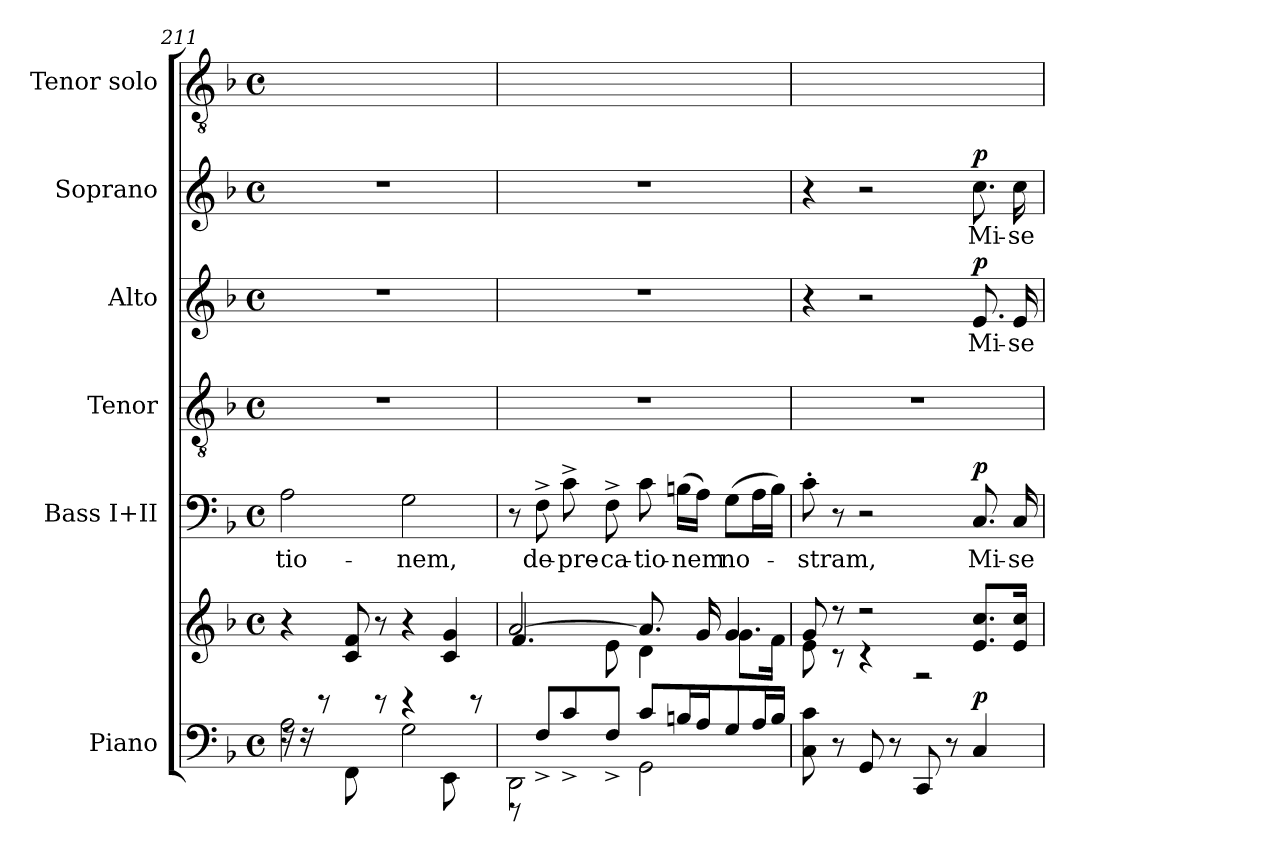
**kern	**kern	**dynam	**kern	**text	**dynam	**kern	**kern	**text	**dynam	**kern	**text	**dynam	**kern
*part6	*part6	*part6	*part5	*part5	*part5	*part4	*part3	*part3	*part3	*part2	*part2	*part2	*part1
*staff7	*staff6	*staff6/7	*staff5	*staff5	*staff5	*staff4	*staff3	*staff3	*staff3	*staff2	*staff2	*staff2	*staff1
*I"Piano	*	*	*I"Bass I+II	*	*	*I"Tenor	*I"Alto	*	*	*I"Soprano	*	*	*I"Tenor solo
*I'Pno.	*	*	*I'B.I+II	*	*	*I'T.	*I'A.	*	*	*I'S.	*	*	*I'T.s
*clefF4	*clefG2	*	*clefF4	*	*	*clefGv2	*clefG2	*	*	*clefG2	*	*	*clefGv2
*k[b-]	*k[b-]	*	*k[b-]	*	*	*k[b-]	*k[b-]	*	*	*k[b-]	*	*	*k[b-]
*M4/4	*M4/4	*	*M4/4	*	*	*M4/4	*M4/4	*	*	*M4/4	*	*	*M4/4
*met(c)	*met(c)	*	*met(c)	*	*	*met(c)	*met(c)	*	*	*met(c)	*	*	*met(c)
=211	=211	=211	=211	=211	=211	=211	=211	=211	=211	=211	=211	=211	=211
*^	*	*	*	*	*	*	*	*	*	*	*	*	*
16rF	2A\	4r	.	2A\	-tio-	.	1r	1r	.	.	1r	.	.	1ryy
16rF	.	.	.	.	.	.	.	.	.	.	.	.	.	.
8r	.	.	.	.	.	.	.	.	.	.	.	.	.	.
8FF\	.	8c/ 8f/	.	.	.	.	.	.	.	.	.	.	.	.
8r	.	8r	.	.	.	.	.	.	.	.	.	.	.	.
4r	2G\	4r	.	2G\	-nem,	.	.	.	.	.	.	.	.	.
8EE\	.	4c/ 4g/	.	.	.	.	.	.	.	.	.	.	.	.
8r	.	.	.	.	.	.	.	.	.	.	.	.	.	.
=212	=212	=212	=212	=212	=212	=212	=212	=212	=212	=212	=212	=212	=212	=212
*	*	*^	*	*	*	*	*	*	*	*	*	*	*	*
2DD\	8r	[2a/	4.f/	.	8r	.	.	1r	1r	.	.	1r	.	.	1ryy
.	8F^/L	.	.	.	8F^\	de-	.	.	.	.	.	.	.	.	.
.	8c^/	.	.	.	8c^\	-pre-	.	.	.	.	.	.	.	.	.
.	8F^/J	.	8e\	.	8F^\	-ca-	.	.	.	.	.	.	.	.	.
2GG\	8c/L	8.a/]	4d\	.	8c\	-tio-	.	.	.	.	.	.	.	.	.
.	16Bn/L	.	.	.	(16Bn\LL	-nem	.	.	.	.	.	.	.	.	.
.	16A/J	16g/	.	.	16A\JJ)	.	.	.	.	.	.	.	.	.	.
.	8G/	4g/	8.g\L	.	(8G\L	no-	.	.	.	.	.	.	.	.	.
.	16A/L	.	.	.	16A\L	.	.	.	.	.	.	.	.	.	.
.	16B/JJ	.	16f\Jk	.	16B\JJ)	.	.	.	.	.	.	.	.	.	.
*v	*v	*	*	*	*	*	*	*	*	*	*	*	*	*	*
!!LO:PB:g=z
=213	=213	=213	=213	=213	=213	=213	=213	=213	=213	=213	=213	=213	=213	=213
8C\ 8c\	8g/	8e\	.	8c'\	-stram,	.	1r	4r	.	.	4r	.	.	1ryy
8r	8r	8r	.	8r	.	.	.	.	.	.	.	.	.	.
8GG/	2r	4r	.	2r	.	.	.	2r	.	.	2r	.	.	.
8r	.	.	.	.	.	.	.	.	.	.	.	.	.	.
8CC/	.	2r	.	.	.	.	.	.	.	.	.	.	.	.
8r	.	.	.	.	.	.	.	.	.	.	.	.	.	.
!	!	!	!LO:DY:a=2	!	!	!LO:DY:a	!	!	!	!LO:DY:a	!	!	!LO:DY:a	!
4C/	8.e/ 8.cc/L	.	p	8.C/	Mi-	p	.	8.e/	Mi-	p	8.cc\	Mi-	p	.
.	16e/ 16cc/Jk	.	.	16C/	-se-	.	.	16e/	-se-	.	16cc\	-se-	.	.
*	*v	*v	*	*	*	*	*	*	*	*	*	*	*	*
=	=	=	=	=	=	=	=	=	=	=	=	=	=
*-	*-	*-	*-	*-	*-	*-	*-	*-	*-	*-	*-	*-	*-
